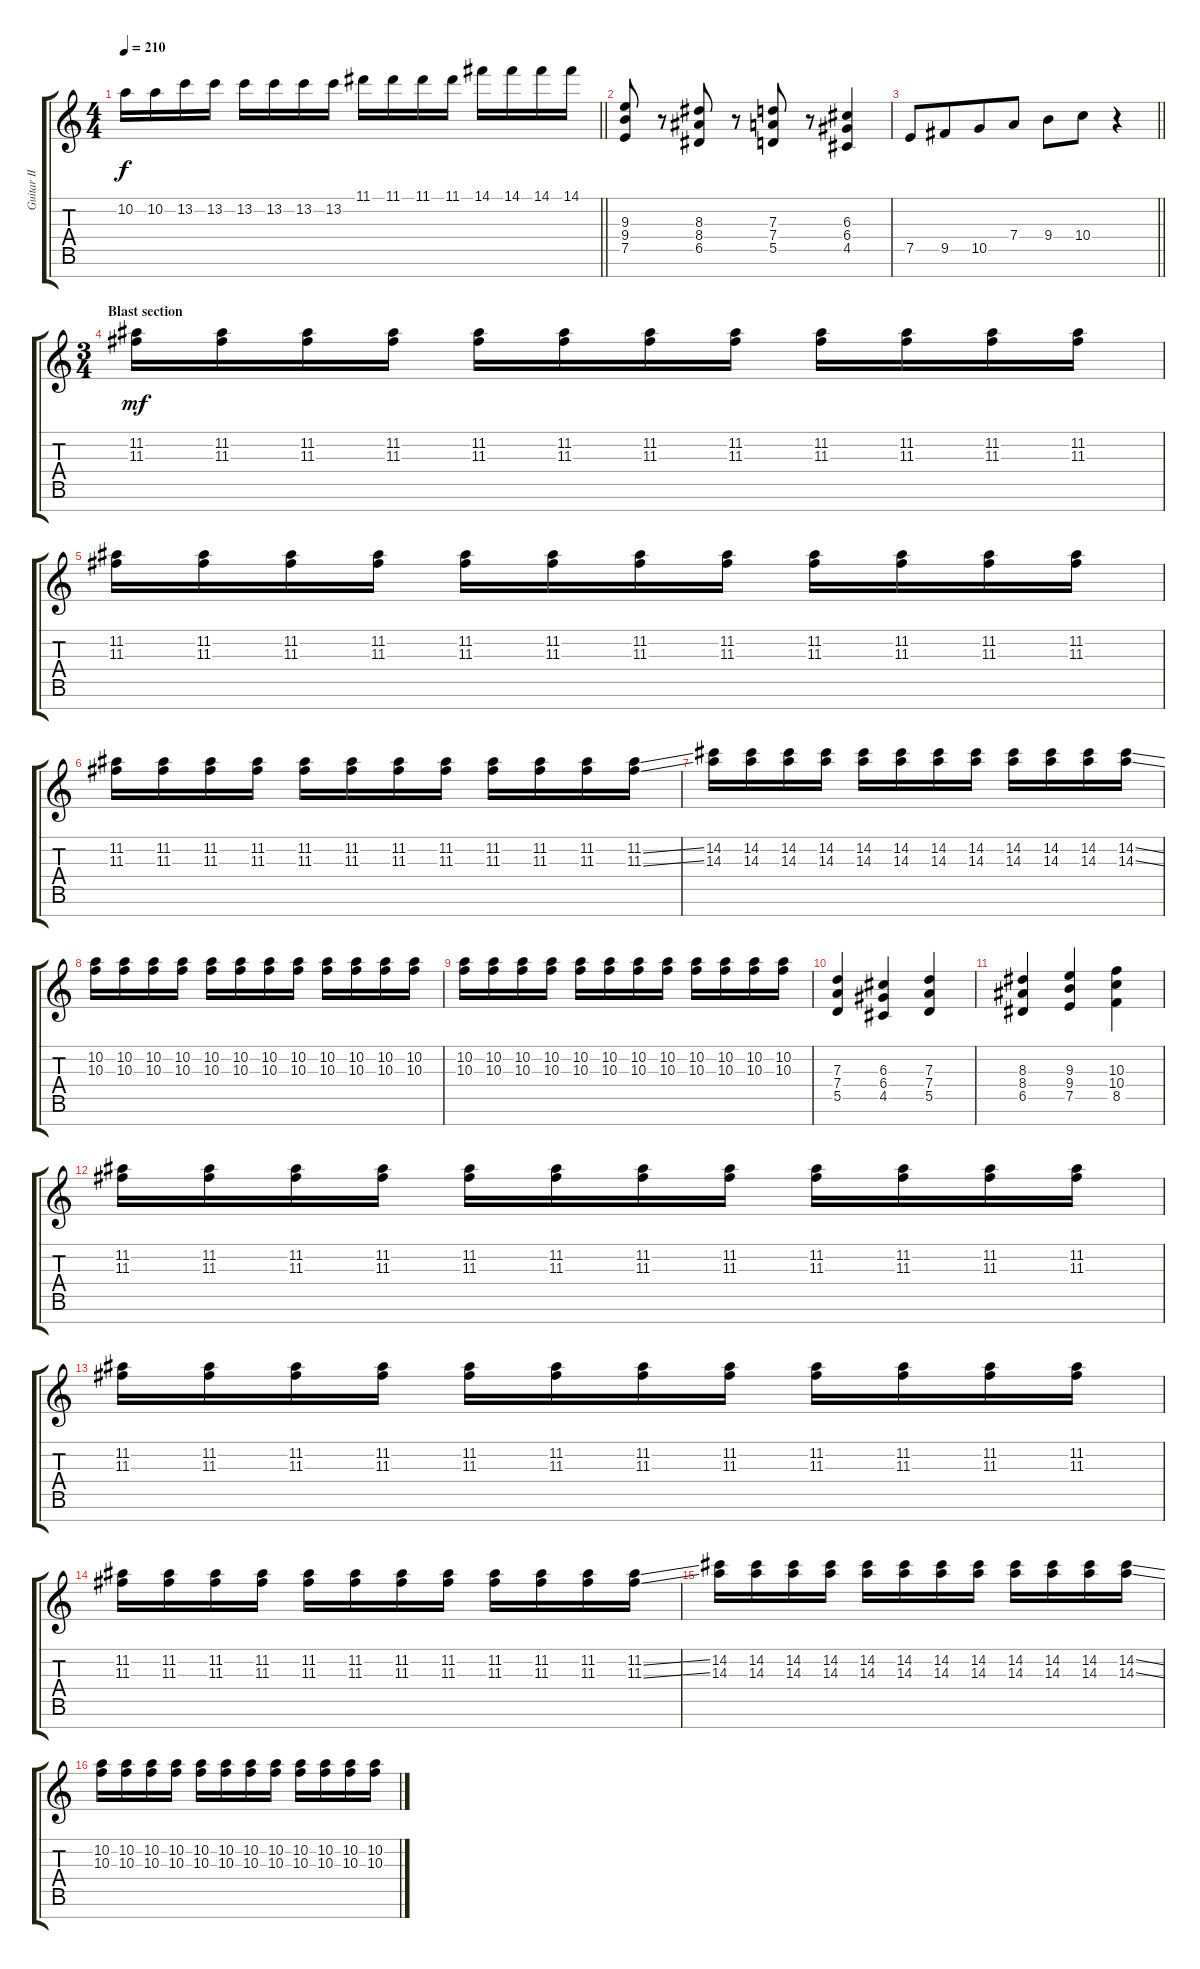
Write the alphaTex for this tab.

\track ("Guitar II" "Guitar II") {instrument distortionguitar}
\staff {score tabs}
\tuning (E4 B3 G3 D3 A2 E2 B1) {hide}
\ts (4 4)
\tempo 210
\clef g2
\barLineRight lightlight
\ks c
10.2.16{dy f} 10.2.16 13.2.16 13.2.16 13.2.16 13.2.16 13.2.16 13.2.16 11.1.16 11.1.16 11.1.16 11.1.16 14.1.16 14.1.16 14.1.16 14.1.16 |
(9.3 9.4 7.5).8 r.8 (8.3 8.4 6.5).8 r.8 (7.3 7.4 5.5).8 r.8 (6.3 6.4 4.5).4 |
\barLineRight lightlight
7.5.8 9.5.8{beam merge} 10.5.8 7.4.8 9.4.8 10.4.8 r.4 |
\ts (3 4)
\section ("" "Blast section")
(11.2 11.3).16{dy mf} (11.2 11.3).16 (11.2 11.3).16 (11.2 11.3).16 (11.2 11.3).16 (11.2 11.3).16 (11.2 11.3).16 (11.2 11.3).16 (11.2 11.3).16 (11.2 11.3).16 (11.2 11.3).16 (11.2 11.3).16 |
(11.2 11.3).16 (11.2 11.3).16 (11.2 11.3).16 (11.2 11.3).16 (11.2 11.3).16 (11.2 11.3).16 (11.2 11.3).16 (11.2 11.3).16 (11.2 11.3).16 (11.2 11.3).16 (11.2 11.3).16 (11.2 11.3).16 |
(11.2 11.3).16 (11.2 11.3).16 (11.2 11.3).16 (11.2 11.3).16 (11.2 11.3).16 (11.2 11.3).16 (11.2 11.3).16 (11.2 11.3).16 (11.2 11.3).16 (11.2 11.3).16 (11.2 11.3).16 (11.2{ss} 11.3{ss}).16 |
(14.2 14.3).16 (14.2 14.3).16 (14.2 14.3).16 (14.2 14.3).16 (14.2 14.3).16 (14.2 14.3).16 (14.2 14.3).16 (14.2 14.3).16 (14.2 14.3).16 (14.2 14.3).16 (14.2 14.3).16 (14.2{ss} 14.3{ss}).16 |
(10.2 10.3).16 (10.2 10.3).16 (10.2 10.3).16 (10.2 10.3).16 (10.2 10.3).16 (10.2 10.3).16 (10.2 10.3).16 (10.2 10.3).16 (10.2 10.3).16 (10.2 10.3).16 (10.2 10.3).16 (10.2 10.3).16 |
(10.2 10.3).16 (10.2 10.3).16 (10.2 10.3).16 (10.2 10.3).16 (10.2 10.3).16 (10.2 10.3).16 (10.2 10.3).16 (10.2 10.3).16 (10.2 10.3).16 (10.2 10.3).16 (10.2 10.3).16 (10.2 10.3).16 |
(7.3 7.4 5.5).4 (6.3 6.4 4.5).4 (7.3 7.4 5.5).4 |
(8.3 8.4 6.5).4 (9.3 9.4 7.5).4 (10.3 10.4 8.5).4 |
(11.2 11.3).16 (11.2 11.3).16 (11.2 11.3).16 (11.2 11.3).16 (11.2 11.3).16 (11.2 11.3).16 (11.2 11.3).16 (11.2 11.3).16 (11.2 11.3).16 (11.2 11.3).16 (11.2 11.3).16 (11.2 11.3).16 |
(11.2 11.3).16 (11.2 11.3).16 (11.2 11.3).16 (11.2 11.3).16 (11.2 11.3).16 (11.2 11.3).16 (11.2 11.3).16 (11.2 11.3).16 (11.2 11.3).16 (11.2 11.3).16 (11.2 11.3).16 (11.2 11.3).16 |
(11.2 11.3).16 (11.2 11.3).16 (11.2 11.3).16 (11.2 11.3).16 (11.2 11.3).16 (11.2 11.3).16 (11.2 11.3).16 (11.2 11.3).16 (11.2 11.3).16 (11.2 11.3).16 (11.2 11.3).16 (11.2{ss} 11.3{ss}).16 |
(14.2 14.3).16 (14.2 14.3).16 (14.2 14.3).16 (14.2 14.3).16 (14.2 14.3).16 (14.2 14.3).16 (14.2 14.3).16 (14.2 14.3).16 (14.2 14.3).16 (14.2 14.3).16 (14.2 14.3).16 (14.2{ss} 14.3{ss}).16 |
(10.2 10.3).16 (10.2 10.3).16 (10.2 10.3).16 (10.2 10.3).16 (10.2 10.3).16 (10.2 10.3).16 (10.2 10.3).16 (10.2 10.3).16 (10.2 10.3).16 (10.2 10.3).16 (10.2 10.3).16 (10.2 10.3).16
